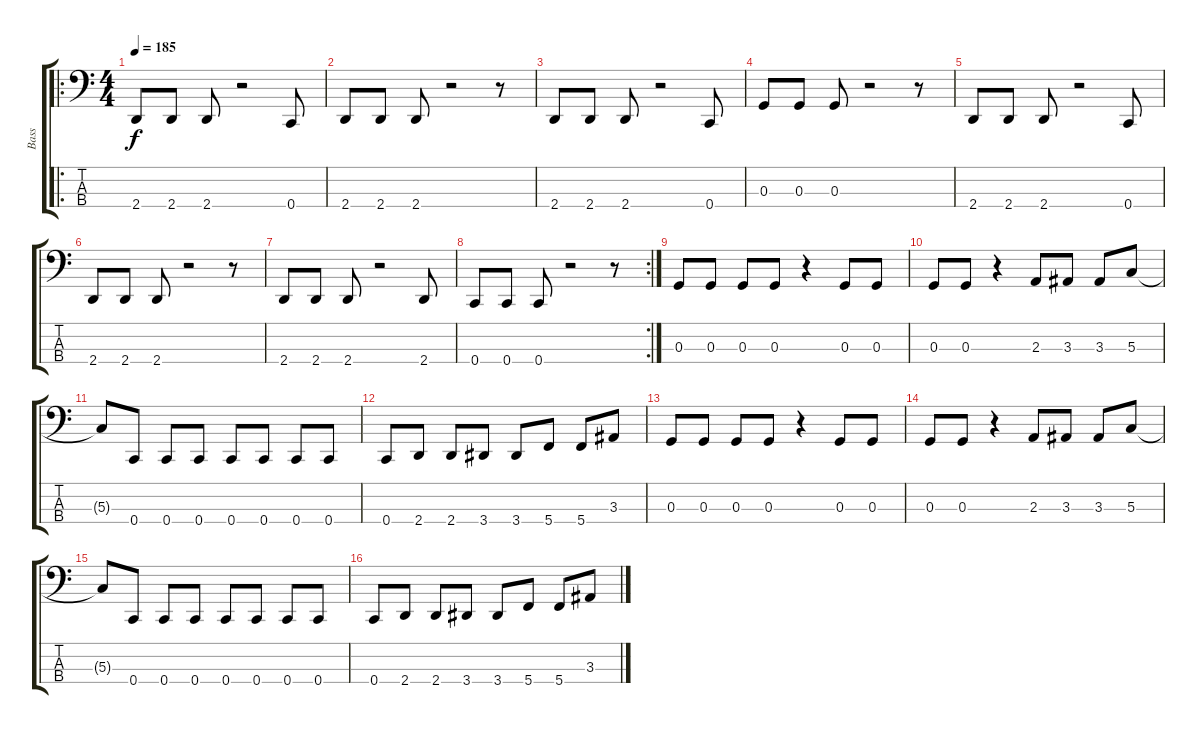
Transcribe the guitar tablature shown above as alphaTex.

\track ("Bass" "Bass") {instrument electricbassfinger}
\staff {score tabs}
\tuning (F2 C2 G1 C1) {hide}
\ro
\ts (4 4)
\tempo 185
\clef f4
\ks c
2.4.8{dy f} 2.4.8 2.4.8 r.2 0.4.8 |
2.4.8 2.4.8 2.4.8 r.2 r.8 |
2.4.8 2.4.8 2.4.8 r.2 0.4.8 |
0.3.8 0.3.8 0.3.8 r.2 r.8 |
2.4.8 2.4.8 2.4.8 r.2 0.4.8 |
2.4.8 2.4.8 2.4.8 r.2 r.8 |
2.4.8 2.4.8 2.4.8 r.2 2.4.8 |
\rc 2
0.4.8 0.4.8 0.4.8 r.2 r.8 |
0.3.8 0.3.8 0.3.8 0.3.8 r.4 0.3.8 0.3.8 |
0.3.8 0.3.8 r.4 2.3.8 3.3.8 3.3.8 5.3.8 |
5.3{t}.8 0.4.8 0.4.8 0.4.8 0.4.8 0.4.8 0.4.8 0.4.8 |
0.4.8 2.4.8 2.4.8 3.4.8 3.4.8 5.4.8 5.4.8 3.3.8 |
0.3.8 0.3.8 0.3.8 0.3.8 r.4 0.3.8 0.3.8 |
0.3.8 0.3.8 r.4 2.3.8 3.3.8 3.3.8 5.3.8 |
5.3{t}.8 0.4.8 0.4.8 0.4.8 0.4.8 0.4.8 0.4.8 0.4.8 |
0.4.8 2.4.8 2.4.8 3.4.8 3.4.8 5.4.8 5.4.8 3.3.8
